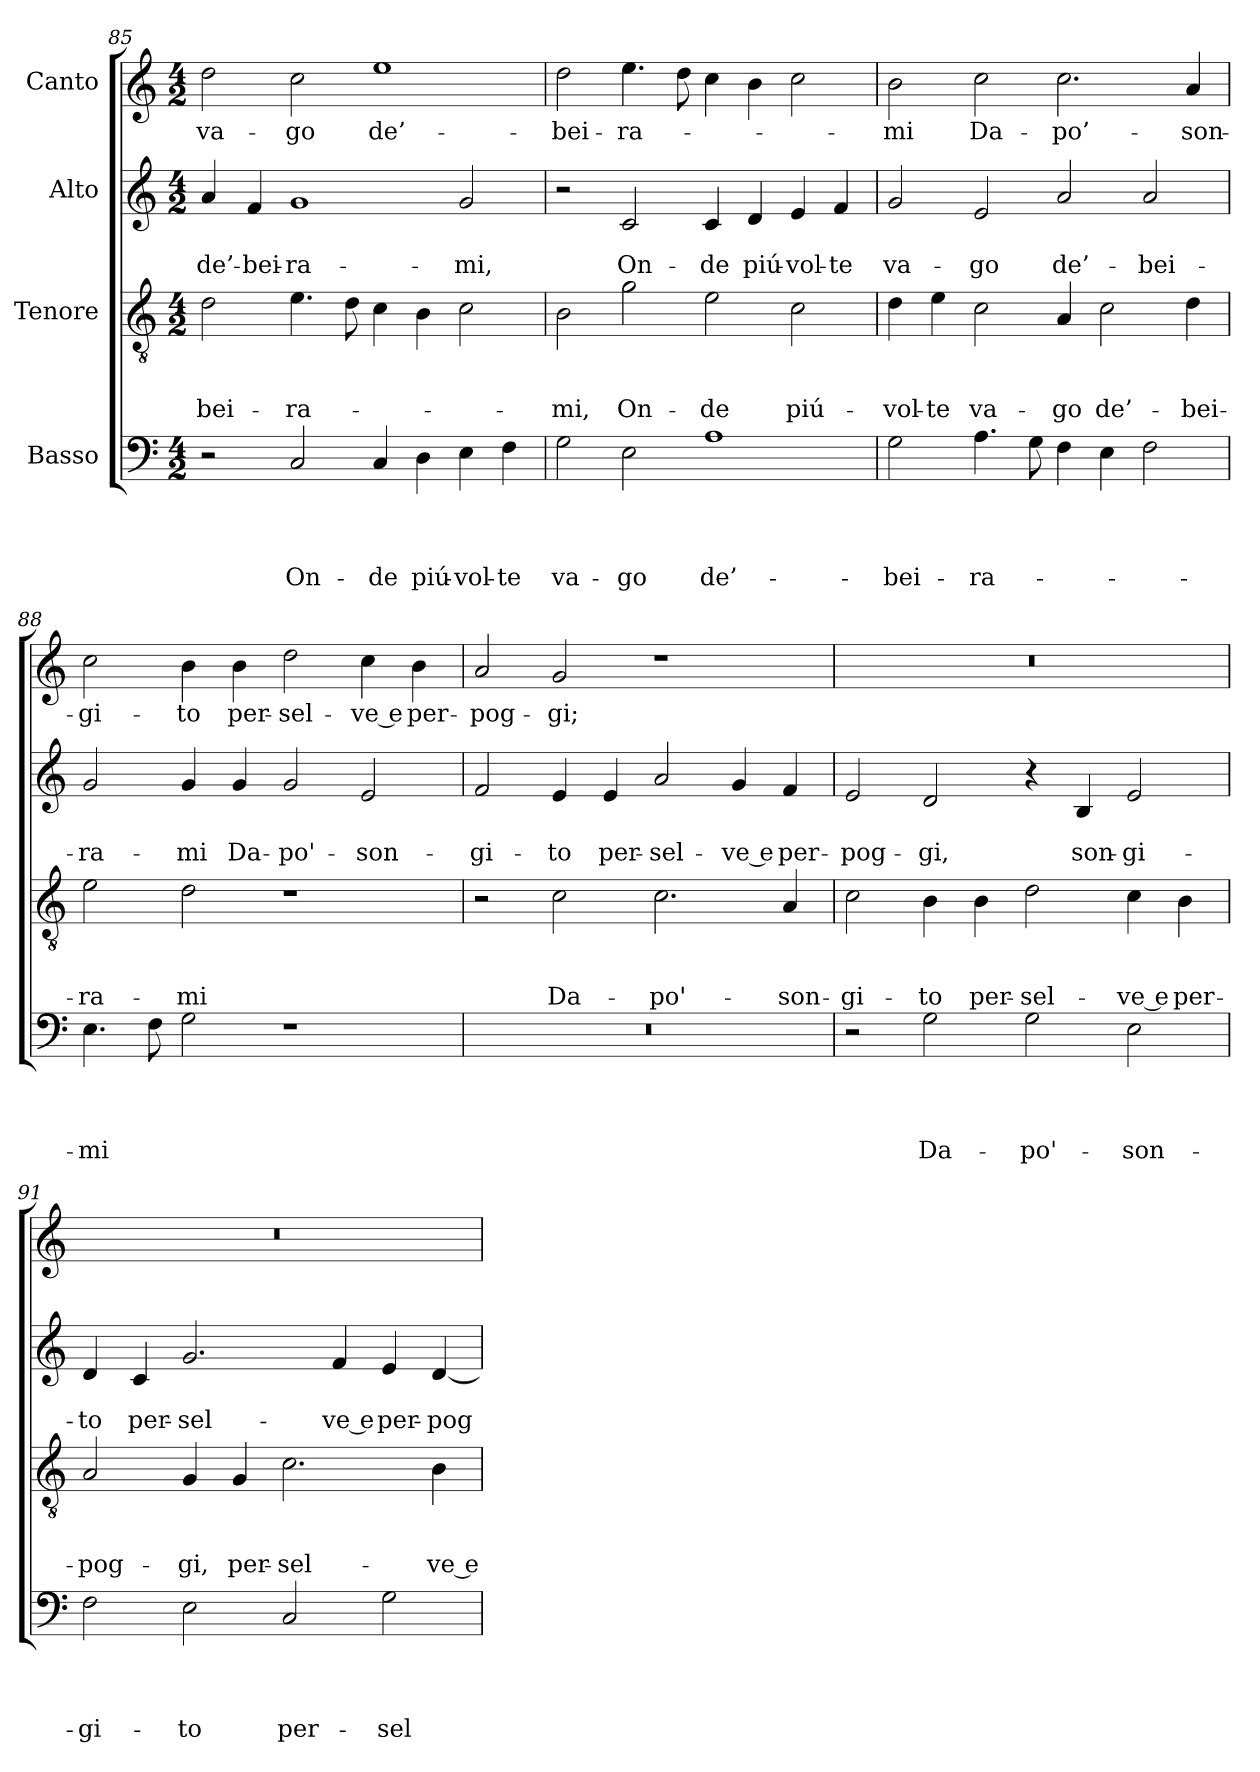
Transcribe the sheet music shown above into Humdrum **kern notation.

**kern	**text	**text	**text	**text	**kern	**text	**text	**text	**kern	**text	**text	**kern	**text
*part4	*part4	*part4	*part4	*part4	*part3	*part3	*part3	*part3	*part2	*part2	*part2	*part1	*part1
*staff4	*staff4	*staff4	*staff4	*staff4	*staff3	*staff3	*staff3	*staff3	*staff2	*staff2	*staff2	*staff1	*staff1
*I"Basso	*	*	*	*	*I"Tenore	*	*	*	*I"Alto	*	*	*I"Canto	*
*clefF4	*	*	*	*	*clefGv2	*	*	*	*clefG2	*	*	*clefG2	*
*k[]	*	*	*	*	*k[]	*	*	*	*k[]	*	*	*k[]	*
*M4/2	*	*	*	*	*M4/2	*	*	*	*M4/2	*	*	*M4/2	*
=85	=85	=85	=85	=85	=85	=85	=85	=85	=85	=85	=85	=85	=85
2r	.	.	.	.	2d\	.	.	bei-	4a/	.	de’-	2dd\	va-
.	.	.	.	.	.	.	.	.	4f/	.	bei-	.	.
2C/	.	.	.	On-	4.e\	.	.	ra-	1g/	.	ra-	2cc\	-go
.	.	.	.	.	8d\	.	.	.	.	.	.	.	.
4C/	.	.	.	-de	4c\	.	.	.	.	.	.	1ee\	de’-
4D\	.	.	.	piú-	4B\	.	.	.	.	.	.	.	.
4E\	.	.	.	vol-	2c\	.	.	.	2g/	.	-mi,	.	.
4F\	.	.	.	-te	.	.	.	.	.	.	.	.	.
=86	=86	=86	=86	=86	=86	=86	=86	=86	=86	=86	=86	=86	=86
2G\	.	.	.	va-	2B\	.	.	-mi,	2r	.	.	2dd\	bei-
2E\	.	.	.	-go	2g\	.	.	On-	2c/	.	On-	4.ee\	ra-
.	.	.	.	.	.	.	.	.	.	.	.	8dd\	.
1A\	.	.	.	de’-	2e\	.	.	-de	4c/	.	-de	4cc\	.
.	.	.	.	.	.	.	.	.	4d/	.	piú-	4b\	.
.	.	.	.	.	2c\	.	.	piú-	4e/	.	vol-	2cc\	.
.	.	.	.	.	.	.	.	.	4f/	.	-te	.	.
=87	=87	=87	=87	=87	=87	=87	=87	=87	=87	=87	=87	=87	=87
2G\	.	.	.	bei-	4d\	.	.	vol-	2g/	.	va-	2b\	-mi
.	.	.	.	.	4e\	.	.	-te	.	.	.	.	.
4.A\	.	.	.	ra-	2c\	.	.	va-	2e/	.	-go	2cc\	Da-
8G\	.	.	.	.	.	.	.	.	.	.	.	.	.
4F\	.	.	.	.	4A/	.	.	-go	2a/	.	de’-	2.cc\	po’-
4E\	.	.	.	.	2c\	.	.	de’-	.	.	.	.	.
2F\	.	.	.	.	.	.	.	.	2a/	.	bei-	.	.
.	.	.	.	.	4d\	.	.	bei-	.	.	.	4a/	son-
=88	=88	=88	=88	=88	=88	=88	=88	=88	=88	=88	=88	=88	=88
4.E\	.	.	.	-mi	2e\	.	.	ra-	2g/	.	ra-	2cc\	gi-
8F\	.	.	.	.	.	.	.	.	.	.	.	.	.
2G\	.	.	.	.	2d\	.	.	-mi	4g/	.	-mi	4b\	-to
.	.	.	.	.	.	.	.	.	4g/	.	Da-	4b\	per-
1r	.	.	.	.	1r	.	.	.	2g/	.	po'-	2dd\	sel-
.	.	.	.	.	.	.	.	.	2e/	.	son-	4cc\	-ve e
.	.	.	.	.	.	.	.	.	.	.	.	4b\	per-
=89	=89	=89	=89	=89	=89	=89	=89	=89	=89	=89	=89	=89	=89
0r	.	.	.	.	2r	.	.	.	2f/	.	gi-	2a/	pog-
.	.	.	.	.	2c\	.	.	Da-	4e/	.	-to	2g/	-gi;
.	.	.	.	.	.	.	.	.	4e/	.	per-	.	.
.	.	.	.	.	2.c\	.	.	po'-	2a/	.	sel-	1r	.
.	.	.	.	.	.	.	.	.	4g/	.	-ve e	.	.
.	.	.	.	.	4A/	.	.	son-	4f/	.	per-	.	.
=90	=90	=90	=90	=90	=90	=90	=90	=90	=90	=90	=90	=90	=90
2r	.	.	.	.	2c\	.	.	gi-	2e/	.	pog-	0r	.
2G\	.	.	.	Da-	4B\	.	.	-to	2d/	.	-gi,	.	.
.	.	.	.	.	4B\	.	.	per-	.	.	.	.	.
2G\	.	.	.	po'-	2d\	.	.	sel-	4r	.	.	.	.
.	.	.	.	.	.	.	.	.	4B/	.	son-	.	.
2E\	.	.	.	son-	4c\	.	.	-ve e	2e/	.	gi-	.	.
.	.	.	.	.	4B\	.	.	per-	.	.	.	.	.
=91	=91	=91	=91	=91	=91	=91	=91	=91	=91	=91	=91	=91	=91
2F\	.	.	.	gi-	2A/	.	.	pog-	4d/	.	-to	0r	.
.	.	.	.	.	.	.	.	.	4c/	.	per-	.	.
2E\	.	.	.	-to	4G/	.	.	-gi,	2.g/	.	sel-	.	.
.	.	.	.	.	4G/	.	.	per-	.	.	.	.	.
2C/	.	.	.	per-	2.c\	.	.	sel-	.	.	.	.	.
.	.	.	.	.	.	.	.	.	4f/	.	-ve e	.	.
2G\	.	.	.	sel-	.	.	.	.	4e/	.	per-	.	.
.	.	.	.	.	4B\	.	.	-ve e	[4d/	.	pog-	.	.
=	=	=	=	=	=	=	=	=	=	=	=	=	=
*-	*-	*-	*-	*-	*-	*-	*-	*-	*-	*-	*-	*-	*-
